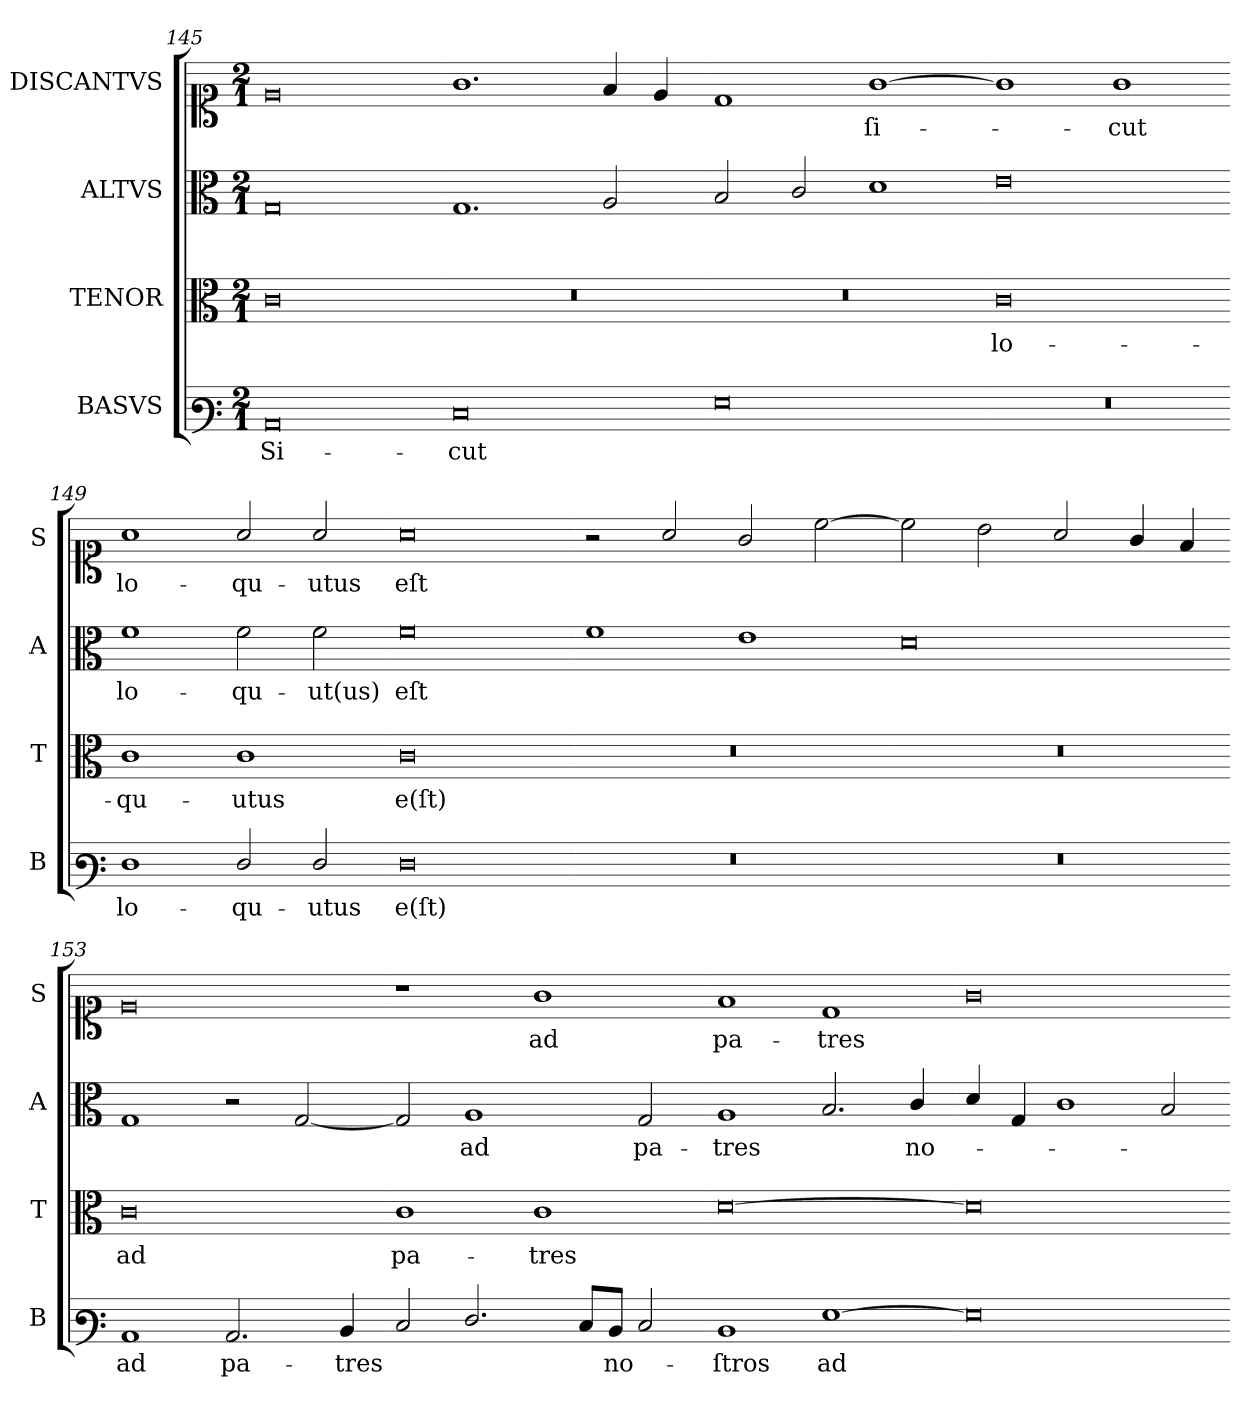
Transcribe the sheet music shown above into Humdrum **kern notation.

**kern	**text	**kern	**text	**kern	**text	**kern	**text
*part4	*part4	*part3	*part3	*part2	*part2	*part1	*part1
*staff4	*staff4	*staff3	*staff3	*staff2	*staff2	*staff1	*staff1
*I"BASVS	*	*I"TENOR	*	*I"ALTVS	*	*I"DISCANTVS	*
*I'B	*	*I'T	*	*I'A	*	*I'S	*
*clefF3	*	*clefC3	*	*clefC3	*	*clefC1	*
*k[]	*	*k[]	*	*k[]	*	*k[]	*
*A:aeo	*	*A:aeo	*	*A:aeo	*	*A:aeo	*
*M2/1	*	*M2/1	*	*M2/1	*	*M2/1	*
=145	=145	=145	=145	=145	=145	=145	=145
0C	Si-	0c	.	0G	.	0e	.
=146-	=146-	=146-	=146-	=146-	=146-	=146-	=146-
0E	-cut	0r	.	1.G	.	1.g	.
.	.	.	.	2A/	.	4f/	.
.	.	.	.	.	.	4e/	.
=147-	=147-	=147-	=147-	=147-	=147-	=147-	=147-
0G	.	0r	.	2B/	.	1d	.
.	.	.	.	2c/	.	.	.
.	.	.	.	1d	.	[1g	ſi-
=148-	=148-	=148-	=148-	=148-	=148-	=148-	=148-
0r	.	0c	lo-	0e	.	1g]	.
.	.	.	.	.	.	1g	-cut
=149-	=149-	=149-	=149-	=149-	=149-	=149-	=149-
1F	lo-	1c	-qu-	1f	lo-	1a	lo-
2F/	-qu-	1c	-utus	2f\	-qu-	2a/	-qu-
2F/	-utus	.	.	2f\	-ut(us)	2a/	-utus
=150-	=150-	=150-	=150-	=150-	=150-	=150-	=150-
0F	e(ſt)	0c	e(ſt)	0f	eſt	0a	eſt
=151-	=151-	=151-	=151-	=151-	=151-	=151-	=151-
0r	.	0r	.	1f	.	2r	.
.	.	.	.	.	.	2a/	.
.	.	.	.	1e	.	2g/	.
.	.	.	.	.	.	[2cc\	.
=152-	=152-	=152-	=152-	=152-	=152-	=152-	=152-
0r	.	0r	.	0d	.	2cc\]	.
.	.	.	.	.	.	2b\	.
.	.	.	.	.	.	2a/	.
.	.	.	.	.	.	4g/	.
.	.	.	.	.	.	4f/	.
=153-	=153-	=153-	=153-	=153-	=153-	=153-	=153-
1C	ad	0c	ad	1G	.	0e	.
2.C/	pa-	.	.	2r	.	.	.
.	.	.	.	[2G/	.	.	.
4D/	-tres	.	.	.	.	.	.
=154-	=154-	=154-	=154-	=154-	=154-	=154-	=154-
2E/	.	1c	pa-	2G/]	.	1r	.
2.F/	.	.	.	1A	ad	.	.
.	.	1c	-tres	.	.	1g	ad
8E/L	.	.	.	.	.	.	.
8D/J	no-	.	.	.	.	.	.
2E/	.	.	.	2G/	pa-	.	.
=155-	=155-	=155-	=155-	=155-	=155-	=155-	=155-
1D	-ſtros	[0d	.	1A	-tres	1f	pa-
!	!LO:LY:i	!	!	!	!	!	!
[1G	ad	.	.	2.B/	.	1d	-tres
.	.	.	.	4c/	no-	.	.
=156-	=156-	=156-	=156-	=156-	=156-	=156-	=156-
0G]	.	0d]	.	4d/	.	0g	.
.	.	.	.	4G/	.	.	.
.	.	.	.	1c	.	.	.
.	.	.	.	2B/	.	.	.
=-	=-	=-	=-	=-	=-	=-	=-
*-	*-	*-	*-	*-	*-	*-	*-
